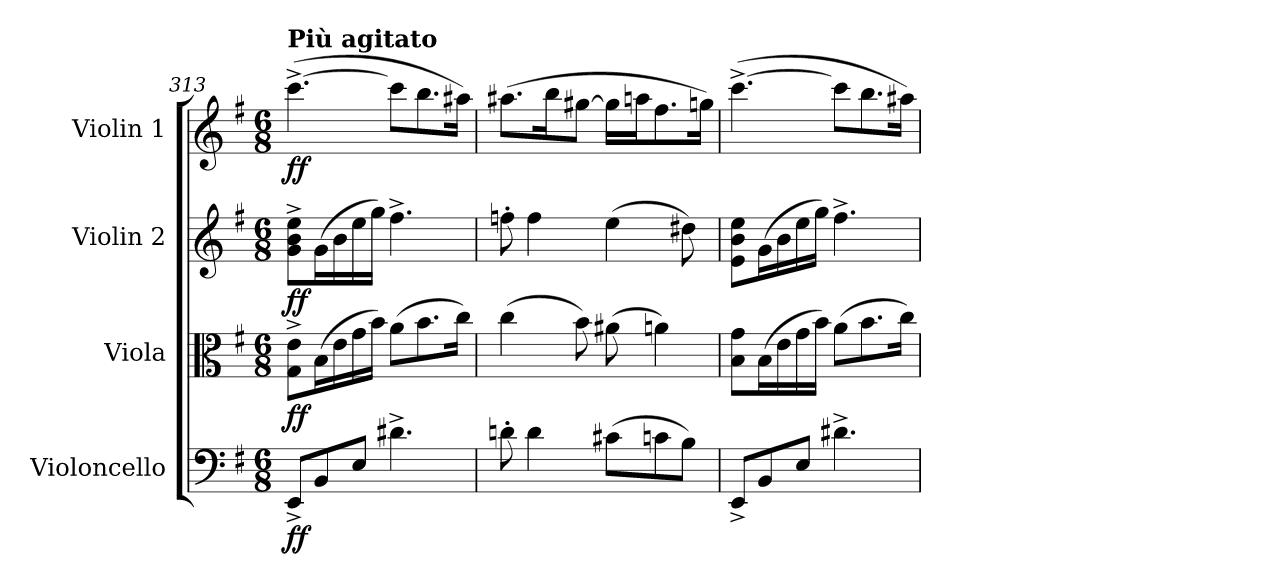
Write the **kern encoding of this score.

**kern	**dynam	**kern	**dynam	**kern	**dynam	**kern	**dynam
*part4	*part4	*part3	*part3	*part2	*part2	*part1	*part1
*staff4	*staff4	*staff3	*staff3	*staff2	*staff2	*staff1	*staff1
*I"Violoncello	*	*I"Viola	*	*I"Violin 2	*	*I"Violin 1	*
*I'Vc	*	*I'Vla	*	*I'Vln	*	*I'Vln	*
!!LO:LB:g=z
*clefF4	*	*clefC3	*	*clefG2	*	*clefG2	*
*k[f#]	*	*k[f#]	*	*k[f#]	*	*k[f#]	*
*M6/8	*	*M6/8	*	*M6/8	*	*M6/8	*
=313	=313	=313	=313	=313	=313	=313	=313
!	!	!	!	!	!	!LO:TX:a:B:t=Più agitato	!
!	!LO:DY:b	!	!LO:DY:b	!	!LO:DY:b	!	!LO:DY:b
8EE^/L	ff	8G\^ 8e\^L	ff	8g\^ 8b\^ 8ee\^L	ff	([4.ccc^\	ff
8BB/	.	(16B\L	.	(16g\L	.	.	.
.	.	16e\	.	16b\	.	.	.
8E/J	.	16g\	.	16ee\	.	.	.
.	.	16b\JJ)	.	16gg\JJ)	.	.	.
4.d#X^\	.	(8a\L	.	4.ff#^\	.	8ccc\L]	.
.	.	8.b\	.	.	.	8.bb\	.
.	.	16cc\Jk)	.	.	.	16aa#X\Jk)	.
=314	=314	=314	=314	=314	=314	=314	=314
8dn'\	.	(4cc\	.	8ffn'\	.	(8.aa#X\L	.
4d\	.	.	.	4ff\	.	.	.
.	.	.	.	.	.	16bb\K	.
.	.	8b\)	.	.	.	[8gg#X\J	.
(8c#X\L	.	(8a#X\	.	(4ee\	.	16gg#\LL]	.
.	.	.	.	.	.	16aan\J	.
8cn\	.	4an\)	.	.	.	8.ff#\	.
8B\J)	.	.	.	8dd#X\)	.	.	.
.	.	.	.	.	.	16ggn\Jk)	.
=315	=315	=315	=315	=315	=315	=315	=315
8EE^/L	.	8B\ 8g\L	.	8e\ 8b\ 8ee\L	.	([4.ccc^\	.
8BB/	.	(16B\L	.	(16g\L	.	.	.
.	.	16e\	.	16b\	.	.	.
8E/J	.	16g\	.	16ee\	.	.	.
.	.	16b\JJ)	.	16gg\JJ)	.	.	.
4.d#X^\	.	(8a\L	.	4.ff#^\	.	8ccc\L]	.
.	.	8.b\	.	.	.	8.bb\	.
.	.	16cc\Jk)	.	.	.	16aa#X\Jk)	.
=	=	=	=	=	=	=	=
*-	*-	*-	*-	*-	*-	*-	*-
